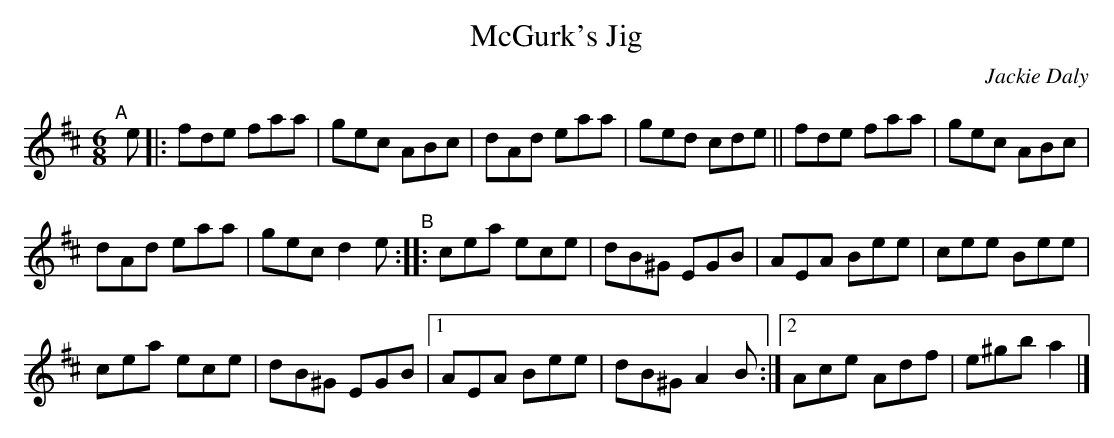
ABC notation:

X:1
T: McGurk's Jig
C: Jackie Daly
M: 6/8
L: 1/8
K: D
"^A"[|] e |:\
fde faa | gec ABc | dAd eaa | ged cde || fde faa | gec ABc |
dAd eaa | gec d2e "^B":: cea ece | dB^G EGB | AEA Bee | cee Bee |
cea ece | dB^G EGB |[1 AEA Bee | dB^G A2B :|[2 Ace Adf | e^gb a2 |]
